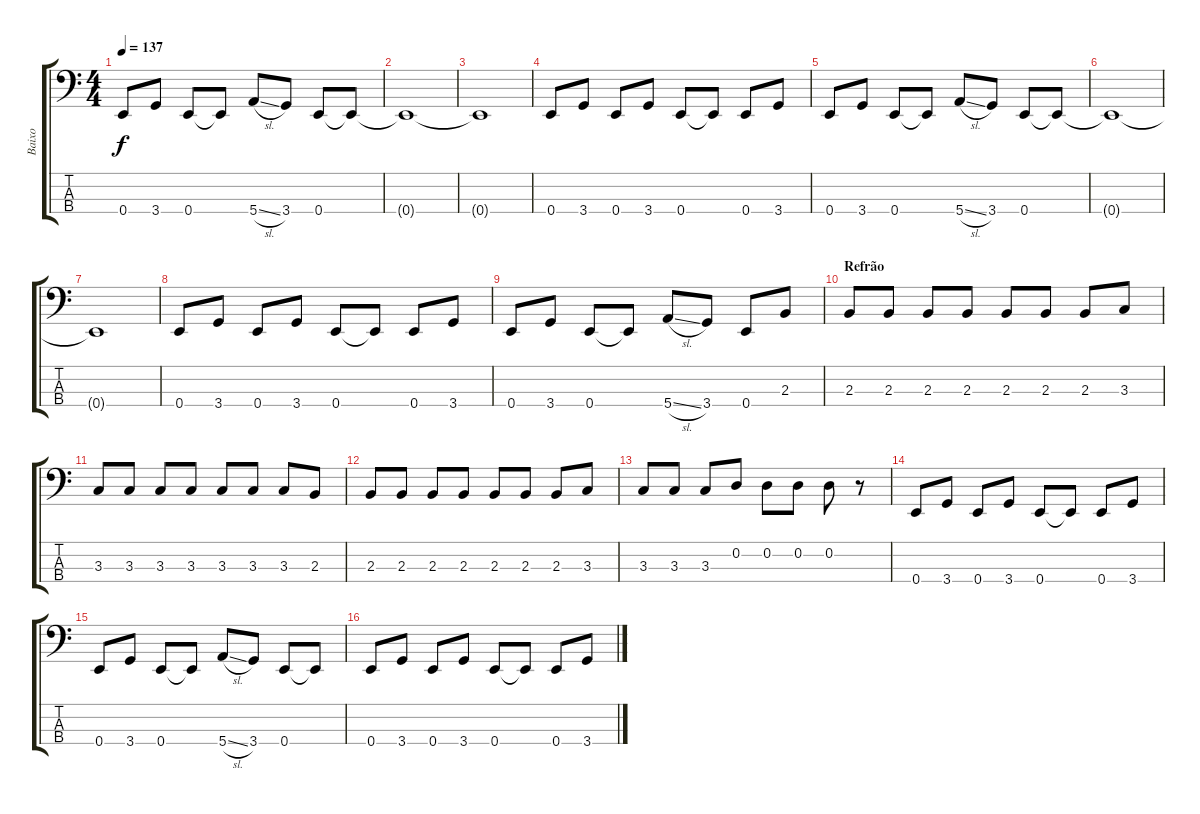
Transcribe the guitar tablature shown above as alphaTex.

\track ("Baixo" "Baixo") {instrument synthbass2}
\staff {score tabs}
\tuning (G2 D2 A1 E1) {hide}
\ts (4 4)
\tempo 137
\clef f4
\ks c
0.4.8{dy f} 3.4.8 0.4.8 0.4{t}.8 5.4{sl}.8 3.4.8 0.4.8 0.4{t}.8 |
0.4{t}.1 |
0.4{t}.1 |
0.4.8 3.4.8 0.4.8 3.4.8 0.4.8 0.4{t}.8 0.4.8 3.4.8 |
0.4.8 3.4.8 0.4.8 0.4{t}.8 5.4{sl}.8 3.4.8 0.4.8 0.4{t}.8 |
0.4{t}.1 |
0.4{t}.1 |
0.4.8 3.4.8 0.4.8 3.4.8 0.4.8 0.4{t}.8 0.4.8 3.4.8 |
0.4.8 3.4.8 0.4.8 0.4{t}.8 5.4{sl}.8 3.4.8 0.4.8 2.3.8 |
\section ("" "Refrão")
2.3.8 2.3.8 2.3.8 2.3.8 2.3.8 2.3.8 2.3.8 3.3.8 |
3.3.8 3.3.8 3.3.8 3.3.8 3.3.8 3.3.8 3.3.8 2.3.8 |
2.3.8 2.3.8 2.3.8 2.3.8 2.3.8 2.3.8 2.3.8 3.3.8 |
3.3.8 3.3.8 3.3.8 0.2.8 0.2.8 0.2.8 0.2.8 r.8 |
0.4.8 3.4.8 0.4.8 3.4.8 0.4.8 0.4{t}.8 0.4.8 3.4.8 |
0.4.8 3.4.8 0.4.8 0.4{t}.8 5.4{sl}.8 3.4.8 0.4.8 0.4{t}.8 |
0.4.8 3.4.8 0.4.8 3.4.8 0.4.8 0.4{t}.8 0.4.8 3.4.8
